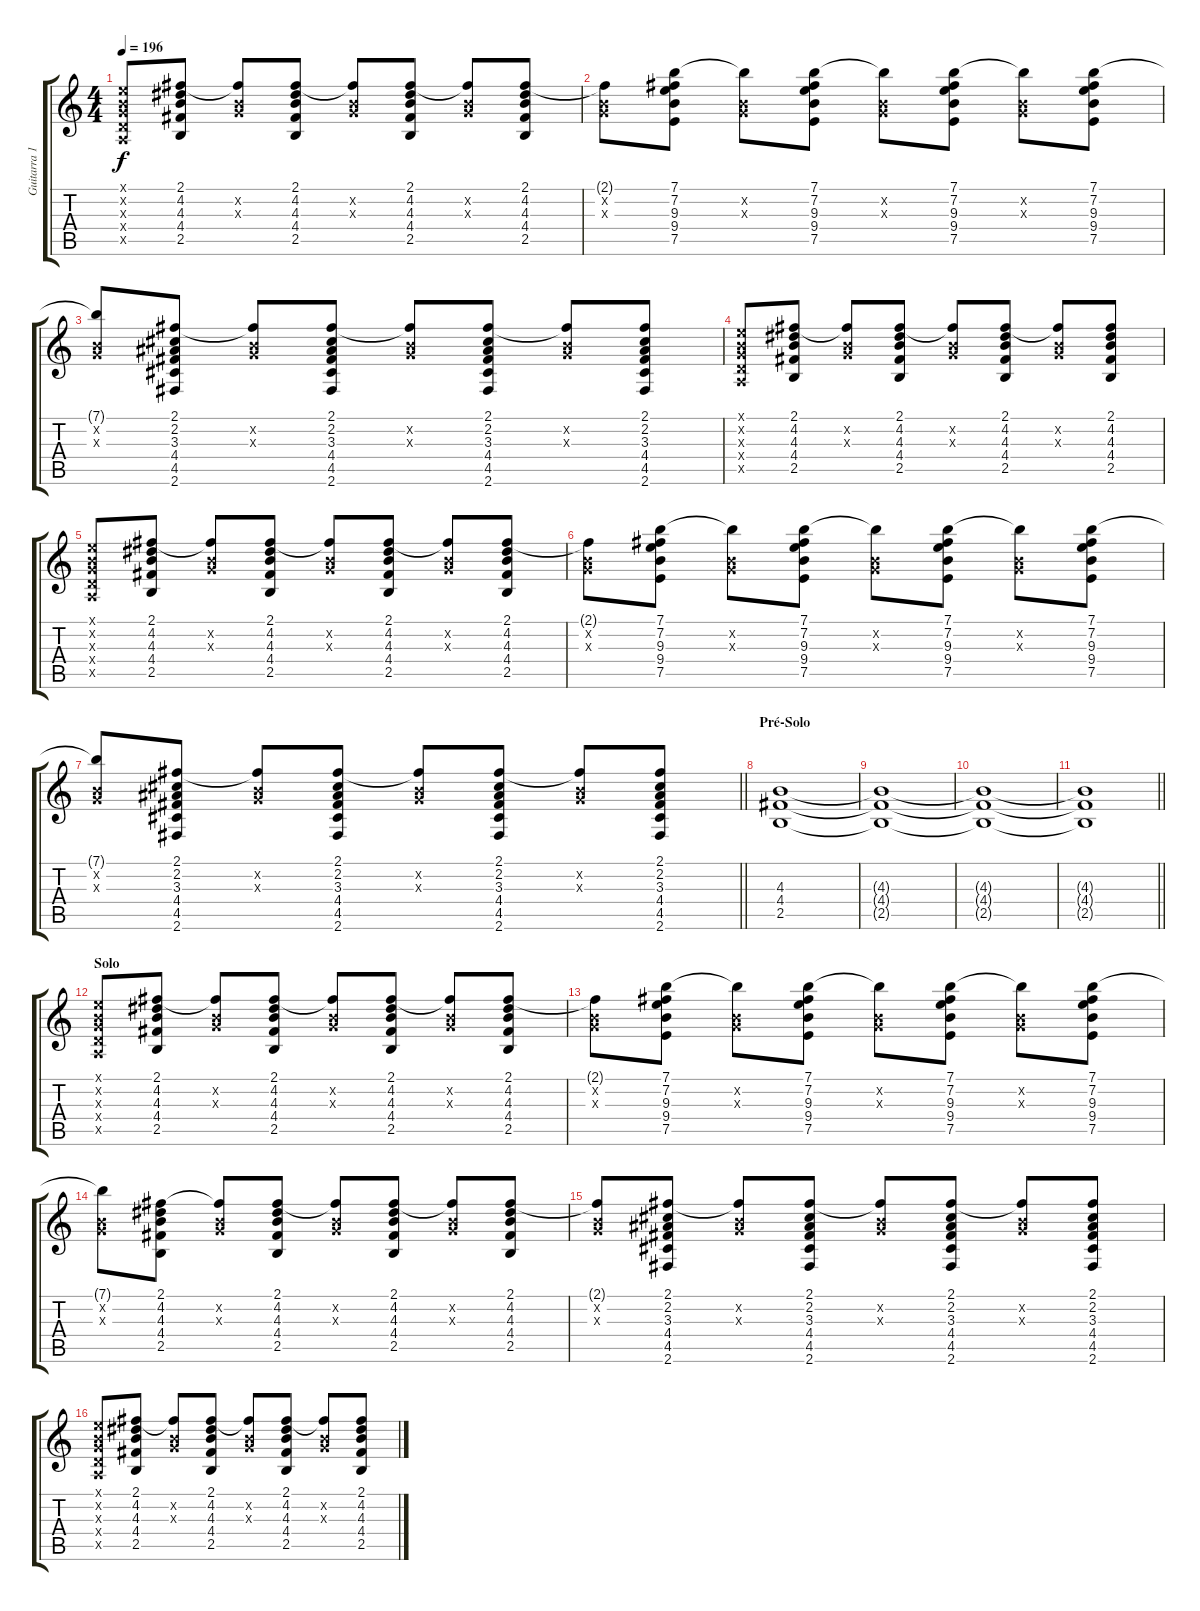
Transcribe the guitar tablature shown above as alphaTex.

\track ("Guitarra 1 - Mathias" "Guitarra 1") {instrument electricguitarclean}
\staff {score tabs}
\tuning (E4 B3 G3 D3 A2 E2) {hide}
\ts (4 4)
\tempo 196
\clef g2
\ks c
(0.1{x} 0.2{x} 0.3{x} 0.4{x} 0.5{x}).8{dy f} (2.1 4.2 4.3 4.4 2.5).8 (2.1{t} 0.2{x} 0.3{x}).8 (2.1 4.2 4.3 4.4 2.5).8 (2.1{t} 0.2{x} 0.3{x}).8 (2.1 4.2 4.3 4.4 2.5).8 (2.1{t} 0.2{x} 0.3{x}).8 (2.1 4.2 4.3 4.4 2.5).8 |
(2.1{t} 0.2{x} 0.3{x}).8 (7.1 7.2 9.3 9.4 7.5).8 (7.1{t} 0.2{x} 0.3{x}).8 (7.1 7.2 9.3 9.4 7.5).8 (7.1{t} 0.2{x} 0.3{x}).8 (7.1 7.2 9.3 9.4 7.5).8 (7.1{t} 0.2{x} 0.3{x}).8 (7.1 7.2 9.3 9.4 7.5).8 |
(7.1{t} 0.2{x} 0.3{x}).8 (2.1 2.2 3.3 4.4 4.5 2.6).8 (2.1{t} 0.2{x} 0.3{x}).8 (2.1 2.2 3.3 4.4 4.5 2.6).8 (2.1{t} 0.2{x} 0.3{x}).8 (2.1 2.2 3.3 4.4 4.5 2.6).8 (2.1{t} 0.2{x} 0.3{x}).8 (2.1 2.2 3.3 4.4 4.5 2.6).8 |
(0.1{x} 0.2{x} 0.3{x} 0.4{x} 0.5{x}).8 (2.1 4.2 4.3 4.4 2.5).8 (2.1{t} 0.2{x} 0.3{x}).8 (2.1 4.2 4.3 4.4 2.5).8 (2.1{t} 0.2{x} 0.3{x}).8 (2.1 4.2 4.3 4.4 2.5).8 (2.1{t} 0.2{x} 0.3{x}).8 (2.1 4.2 4.3 4.4 2.5).8 |
(0.1{x} 0.2{x} 0.3{x} 0.4{x} 0.5{x}).8 (2.1 4.2 4.3 4.4 2.5).8 (2.1{t} 0.2{x} 0.3{x}).8 (2.1 4.2 4.3 4.4 2.5).8 (2.1{t} 0.2{x} 0.3{x}).8 (2.1 4.2 4.3 4.4 2.5).8 (2.1{t} 0.2{x} 0.3{x}).8 (2.1 4.2 4.3 4.4 2.5).8 |
(2.1{t} 0.2{x} 0.3{x}).8 (7.1 7.2 9.3 9.4 7.5).8 (7.1{t} 0.2{x} 0.3{x}).8 (7.1 7.2 9.3 9.4 7.5).8 (7.1{t} 0.2{x} 0.3{x}).8 (7.1 7.2 9.3 9.4 7.5).8 (7.1{t} 0.2{x} 0.3{x}).8 (7.1 7.2 9.3 9.4 7.5).8 |
\barLineRight lightlight
(7.1{t} 0.2{x} 0.3{x}).8 (2.1 2.2 3.3 4.4 4.5 2.6).8 (2.1{t} 0.2{x} 0.3{x}).8 (2.1 2.2 3.3 4.4 4.5 2.6).8 (2.1{t} 0.2{x} 0.3{x}).8 (2.1 2.2 3.3 4.4 4.5 2.6).8 (2.1{t} 0.2{x} 0.3{x}).8 (2.1 2.2 3.3 4.4 4.5 2.6).8 |
\section ("" "Pré-Solo")
(4.3 4.4 2.5).1 |
(4.3{t} 4.4{t} 2.5{t}).1 |
(4.3{t} 4.4{t} 2.5{t}).1 |
\barLineRight lightlight
(4.3{t} 4.4{t} 2.5{t}).1 |
\section ("" "Solo")
(0.1{x} 0.2{x} 0.3{x} 0.4{x} 0.5{x}).8 (2.1 4.2 4.3 4.4 2.5).8 (2.1{t} 0.2{x} 0.3{x}).8 (2.1 4.2 4.3 4.4 2.5).8 (2.1{t} 0.2{x} 0.3{x}).8 (2.1 4.2 4.3 4.4 2.5).8 (2.1{t} 0.2{x} 0.3{x}).8 (2.1 4.2 4.3 4.4 2.5).8 |
(2.1{t} 0.2{x} 0.3{x}).8 (7.1 7.2 9.3 9.4 7.5).8 (7.1{t} 0.2{x} 0.3{x}).8 (7.1 7.2 9.3 9.4 7.5).8 (7.1{t} 0.2{x} 0.3{x}).8 (7.1 7.2 9.3 9.4 7.5).8 (7.1{t} 0.2{x} 0.3{x}).8 (7.1 7.2 9.3 9.4 7.5).8 |
(7.1{t} 0.2{x} 0.3{x}).8 (2.1 4.2 4.3 4.4 2.5).8 (2.1{t} 0.2{x} 0.3{x}).8 (2.1 4.2 4.3 4.4 2.5).8 (2.1{t} 0.2{x} 0.3{x}).8 (2.1 4.2 4.3 4.4 2.5).8 (2.1{t} 0.2{x} 0.3{x}).8 (2.1 4.2 4.3 4.4 2.5).8 |
(2.1{t} 0.2{x} 0.3{x}).8 (2.1 2.2 3.3 4.4 4.5 2.6).8 (2.1{t} 0.2{x} 0.3{x}).8 (2.1 2.2 3.3 4.4 4.5 2.6).8 (2.1{t} 0.2{x} 0.3{x}).8 (2.1 2.2 3.3 4.4 4.5 2.6).8 (2.1{t} 0.2{x} 0.3{x}).8 (2.1 2.2 3.3 4.4 4.5 2.6).8 |
(0.1{x} 0.2{x} 0.3{x} 0.4{x} 0.5{x}).8 (2.1 4.2 4.3 4.4 2.5).8 (2.1{t} 0.2{x} 0.3{x}).8 (2.1 4.2 4.3 4.4 2.5).8 (2.1{t} 0.2{x} 0.3{x}).8 (2.1 4.2 4.3 4.4 2.5).8 (2.1{t} 0.2{x} 0.3{x}).8 (2.1 4.2 4.3 4.4 2.5).8
